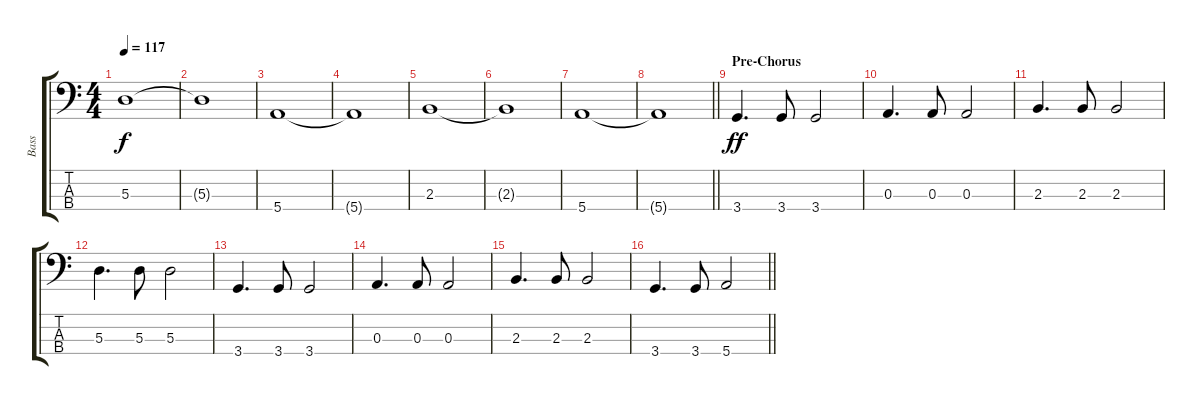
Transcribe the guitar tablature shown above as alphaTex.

\track ("Bass" "Bass") {instrument electricbassfinger}
\staff {score tabs}
\tuning (G2 D2 A1 E1) {hide}
\ts (4 4)
\tempo 117
\clef f4
\ks c
5.3.1{dy f} |
5.3{t}.1 |
5.4.1 |
5.4{t}.1 |
2.3.1 |
2.3{t}.1 |
5.4.1 |
\barLineRight lightlight
5.4{t}.1 |
\section ("" "Pre-Chorus")
3.4.4{d dy ff} 3.4.8 3.4.2 |
0.3.4{d} 0.3.8 0.3.2 |
2.3.4{d} 2.3.8 2.3.2 |
5.3.4{d} 5.3.8 5.3.2 |
3.4.4{d} 3.4.8 3.4.2 |
0.3.4{d} 0.3.8 0.3.2 |
2.3.4{d} 2.3.8 2.3.2 |
\barLineRight lightlight
3.4.4{d} 3.4.8 5.4.2
